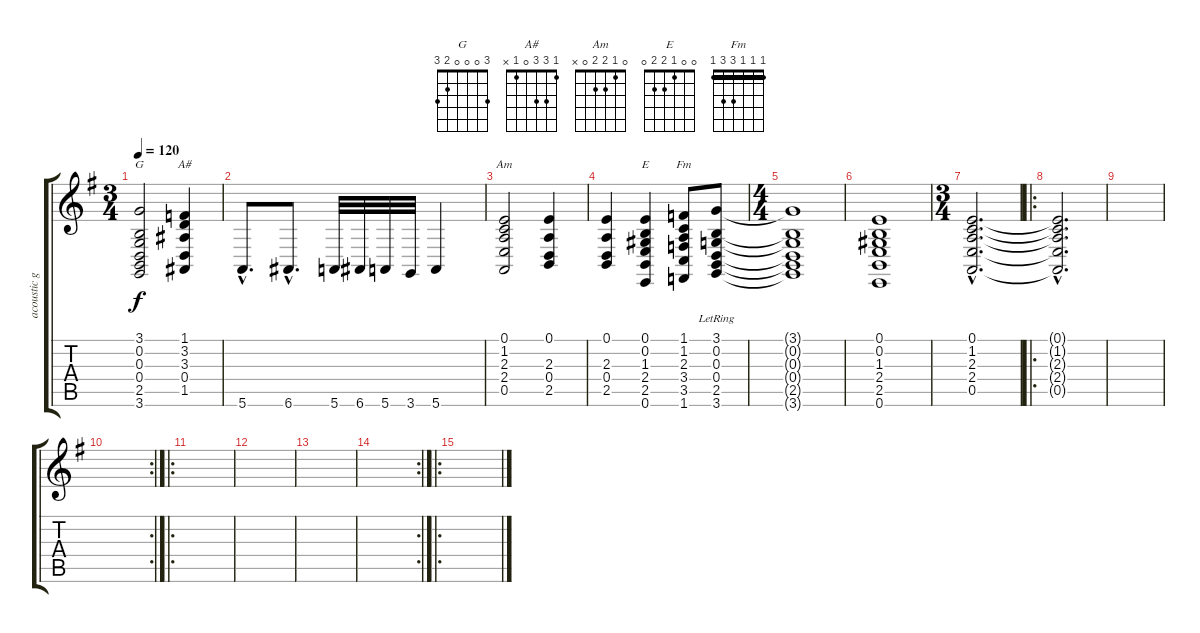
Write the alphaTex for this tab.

\track ("acoustic grand piano" "acoustic g") {instrument acousticgrandpiano}
\staff {score tabs}
\tuning (E4 B3 G3 D3 A2 E2) {hide}
\chord ("G" 3 0 0 0 2 3)
\chord ("A#" 1 3 3 0 1 x)
\chord ("Am" 0 1 2 2 0 x)
\chord ("E" 0 0 1 2 2 0)
\chord ("Fm" 1 1 1 3 3 1) {barre 1}
\ts (3 4)
\tempo 120
\clef g2
\ks eminor
(3.1 0.2 0.3 0.4 2.5 3.6).2{ch "G" dy f} (1.1 3.2 3.3 0.4 1.5).4{ch "A#"} |
5.6{hac}.8{d} 6.6{hac}.8{d} 5.6.32 6.6.32 5.6.32 3.6.32 5.6.4 |
(0.1 1.2 2.3 2.4 0.5).2{ch "Am"} (0.1 2.3 0.4 2.5).4 |
(0.1 2.3 0.4 2.5).4 (0.1 0.2 1.3 2.4 2.5 0.6).4{ch "E"} (1.1 1.2 2.3 3.4 3.5 1.6).8{ch "Fm"} (3.1 0.2 0.3 0.4 2.5 3.6{lr}).8 |
\ts (4 4)
(3.1{t} 0.2{t} 0.3{t} 0.4{t} 2.5{t} 3.6{t}).1 |
(0.1 0.2 1.3 2.4 2.5 0.6).1 |
\ts (3 4)
(0.1{hac} 1.2{hac} 2.3{hac} 2.4{hac} 0.5{hac}).2{d} |
\ro
(0.1{hac t} 1.2{hac t} 2.3{hac t} 2.4{hac t} 0.5{hac t}).2{d} |
|
\rc 2
|
\ro
|
|
|
\rc 2
|
\ro
